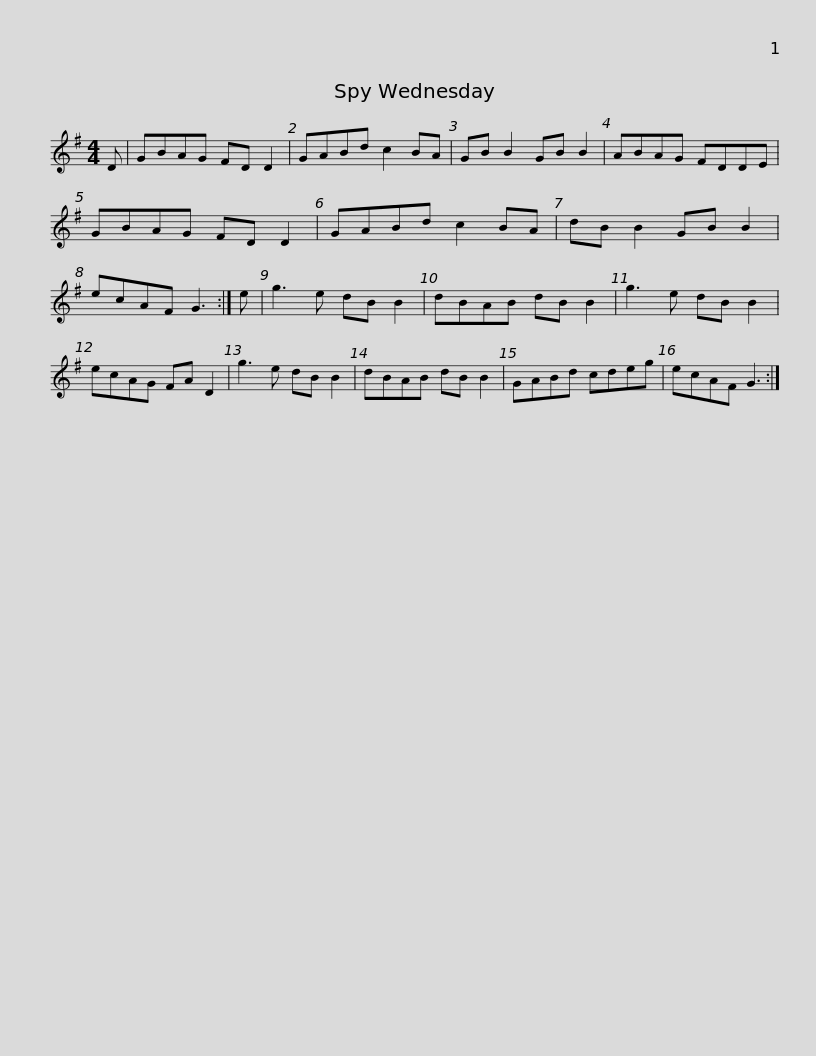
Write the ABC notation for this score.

X:1
L:1/8
M:4/4
I:linebreak $
K:G
V:1 treble
V:1
 D | GBAG FD D2 | GABd c2 BA | GB B2 GB B2 | ABAG FDDE | %5
 GBAG FD D2 | GABd c2 BA |$ dB B2 GB B2 | ecAF G3 :| e | %10
 g3 e dB B2 | dBAB dB B2 | g3 e dB B2 | ecAG FA D2 | g3 e dB B2 |$ %15
 dBAB dB B2 | GABd cdeg | ecAF G3 :| %18
